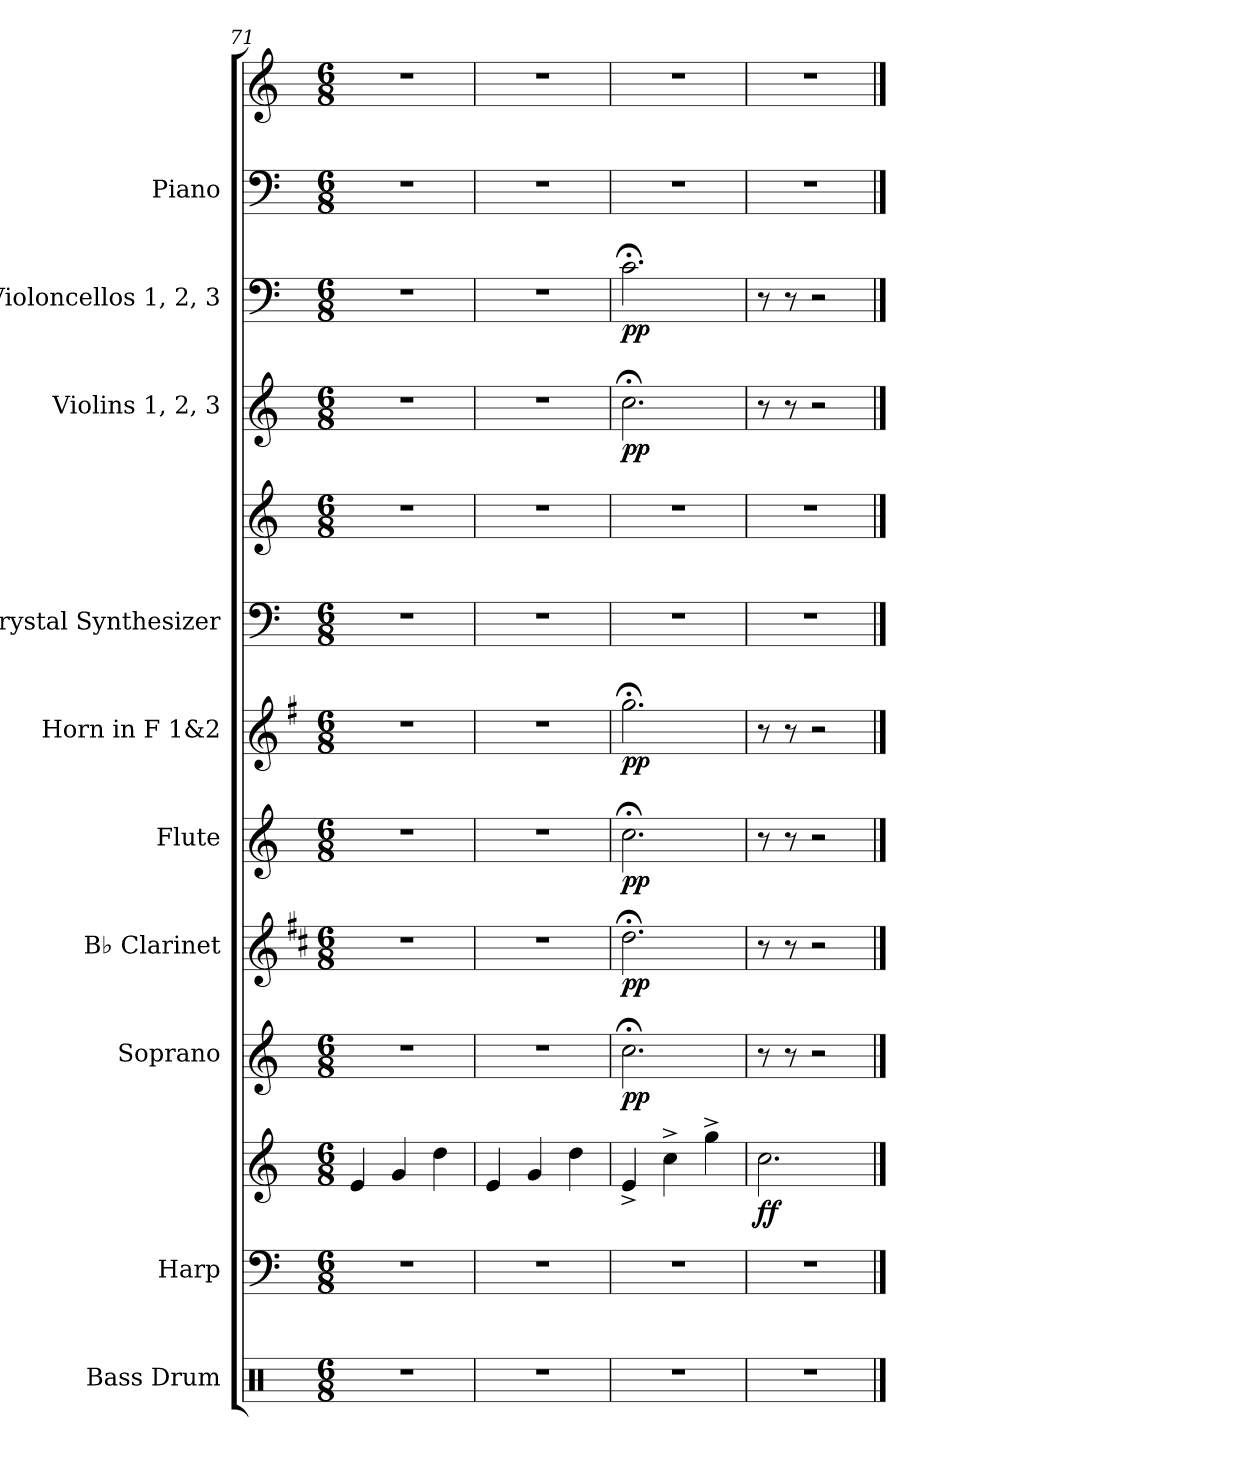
**kern	**kern	**kern	**dynam	**kern	**dynam	**kern	**dynam	**kern	**dynam	**kern	**dynam	**kern	**kern	**kern	**dynam	**kern	**dynam	**kern	**kern
*part10	*part9	*part9	*part9	*part8	*part8	*part7	*part7	*part6	*part6	*part5	*part5	*part4	*part4	*part3	*part3	*part2	*part2	*part1	*part1
*staff13	*staff12	*staff11	*staff11/12	*staff10	*staff10	*staff9	*staff9	*staff8	*staff8	*staff7	*staff7	*staff6	*staff5	*staff4	*staff4	*staff3	*staff3	*staff2	*staff1
*I"Bass Drum	*I"Harp	*	*	*I"Soprano	*	*I"B♭ Clarinet	*	*I"Flute	*	*I"Horn in F 1&amp;2	*	*I"Crystal Synthesizer	*	*I"Violins 1, 2, 3	*	*I"Violoncellos 1, 2, 3	*	*I"Piano	*
*I'B. Dr.	*I'Hrp.	*	*	*I'S.	*	*I'B♭ Cl.	*	*I'Fl.	*	*	*	*I'Synth.	*	*I'Vlns.	*	*I'Vcs.	*	*I'Pno.	*
*clefX	*clefF4	*clefG2	*	*clefG2	*	*clefG2	*	*clefG2	*	*clefG2	*	*clefF4	*clefG2	*clefG2	*	*clefF4	*	*clefF4	*clefG2
*	*	*	*	*	*	*ITrd1c2	*	*	*	*ITrd4c7	*	*	*	*	*	*	*	*	*
*k[]	*k[]	*k[]	*	*k[]	*	*k[]	*	*k[]	*	*k[]	*	*k[]	*k[]	*k[]	*	*k[]	*	*k[]	*k[]
*M6/8	*M6/8	*M6/8	*	*M6/8	*	*M6/8	*	*M6/8	*	*M6/8	*	*M6/8	*M6/8	*M6/8	*	*M6/8	*	*M6/8	*M6/8
=71	=71	=71	=71	=71	=71	=71	=71	=71	=71	=71	=71	=71	=71	=71	=71	=71	=71	=71	=71
2.r	2.r	4e/	.	2.r	.	2.r	.	2.r	.	2.r	.	2.r	2.r	2.r	.	2.r	.	2.r	2.r
.	.	4g/	.	.	.	.	.	.	.	.	.	.	.	.	.	.	.	.	.
.	.	4dd\	.	.	.	.	.	.	.	.	.	.	.	.	.	.	.	.	.
!!LO:PB:g=z
=72	=72	=72	=72	=72	=72	=72	=72	=72	=72	=72	=72	=72	=72	=72	=72	=72	=72	=72	=72
2.r	2.r	4e/	.	2.r	.	2.r	.	2.r	.	2.r	.	2.r	2.r	2.r	.	2.r	.	2.r	2.r
.	.	4g/	.	.	.	.	.	.	.	.	.	.	.	.	.	.	.	.	.
.	.	4dd\	.	.	.	.	.	.	.	.	.	.	.	.	.	.	.	.	.
=73	=73	=73	=73	=73	=73	=73	=73	=73	=73	=73	=73	=73	=73	=73	=73	=73	=73	=73	=73
!	!	!	!	!	!LO:DY:b	!	!LO:DY:b	!	!LO:DY:b	!	!LO:DY:b	!	!	!	!LO:DY:b	!	!LO:DY:b	!	!
2.r	2.r	4e^/	.	2.cc;<\	pp	2.cc;<\	pp	2.cc;<\	pp	2.cc;<\	pp	2.r	2.r	2.cc;<\	pp	2.c;<\	pp	2.r	2.r
.	.	4cc^\	.	.	.	.	.	.	.	.	.	.	.	.	.	.	.	.	.
.	.	4gg^\	.	.	.	.	.	.	.	.	.	.	.	.	.	.	.	.	.
=74	=74	=74	=74	=74	=74	=74	=74	=74	=74	=74	=74	=74	=74	=74	=74	=74	=74	=74	=74
!	!	!	!LO:DY:b	!	!	!	!	!	!	!	!	!	!	!	!	!	!	!	!
2.r	2.r	2.cc\	ff	8r	.	8r	.	8r	.	8r	.	2.r	2.r	8r	.	8r	.	2.r	2.r
.	.	.	.	8r	.	8r	.	8r	.	8r	.	.	.	8r	.	8r	.	.	.
.	.	.	.	2r	.	2r	.	2r	.	2r	.	.	.	2r	.	2r	.	.	.
==	==	==	==	==	==	==	==	==	==	==	==	==	==	==	==	==	==	==	==
*-	*-	*-	*-	*-	*-	*-	*-	*-	*-	*-	*-	*-	*-	*-	*-	*-	*-	*-	*-
